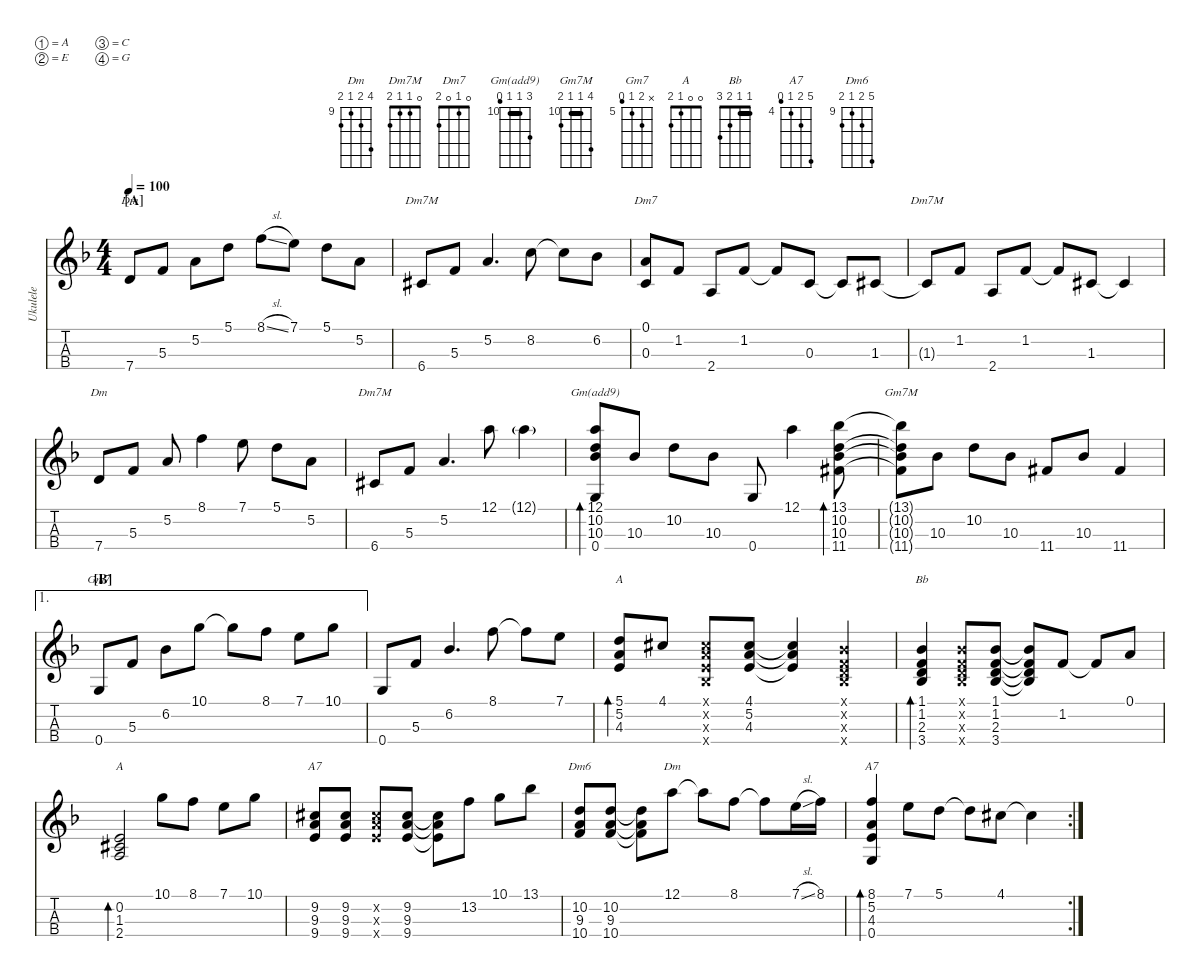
\defaultSystemsLayout 4
\hideDynamics
\bracketExtendMode nobrackets
\otherSystemsTrackNameOrientation horizontal
\defaultBarNumberDisplay Hide
\track ("Ukulele" "Ukulele") {defaultSystemsLayout 4 instrument acousticguitarnylon}
\staff {score tabs}
\tuning (A4 E4 C4 G3)
\displaytranspose 0
\chord ("Dm" 5 5 5 7) {firstfret 5 showfingering false barre (5 5)}
\chord ("Dm7M" 5 5 5 6) {firstfret 5 showfingering false barre (5 5)}
\chord ("Dm7" 0 1 0 2) {showfingering false}
\chord ("Dm7M" 0 1 1 2) {showfingering false}
\chord ("Dm" 8 5 5 7) {firstfret 5 showfingering false barre 5}
\chord ("Gm(add9)" 12 10 10 9) {firstfret 10 showfingering false barre 10}
\chord ("Gm7M" 13 10 10 11) {firstfret 10 barre 10}
\chord ("Gm7" x 6 5 4) {firstfret 5 showfingering false}
\chord ("A" 4 5 4 x) {showfingering false}
\chord ("Bb" 1 1 2 3) {barre 1}
\chord ("A" 0 0 1 2) {showfingering false}
\chord ("A7" 10 9 9 9) {firstfret 9 showfingering false barre (9 9)}
\chord ("Dm6" 13 10 9 10) {firstfret 9 showfingering false}
\chord ("Dm" 12 10 9 10) {firstfret 9 showfingering false}
\chord ("A7" 8 5 4 3) {firstfret 4 showfingering false}
\ts (4 4)
\section ("A" "")
\tempo 100
\clef g2
\ks f
7.4{acc forcenatural}.8{ch "Dm" dy mf instrument acousticguitarnylon beam Up} 5.3{acc forcenatural}.8{beam Up} 5.2{acc forcenatural}.8{beam Down} 5.1{acc forcenatural}.8{beam Down} 8.1{sl acc forcenatural}.8{beam Down} 7.1{acc forcenatural}.8{beam Down} 5.1{acc forcenatural}.8{beam Down} 5.2{acc forcenatural}.8{beam Down} |
6.4{acc #}.8{ch "Dm7M" beam Up} 5.3{acc forcenatural}.8{beam Up} 5.2{acc forcenatural}.4{d beam Up} 8.2{acc forcenatural}.8{beam Down} 8.2{t acc forcenatural}.8{beam Down} 6.2{acc b}.8{beam Down} |
(0.1{acc forcenatural} 0.3{acc forcenatural}).8{ch "Dm7" beam Up} 1.2{acc forcenatural}.8{beam Up} 2.4{acc forcenatural}.8{beam Up} 1.2{acc forcenatural}.8{beam Up} 1.2{t acc forcenatural}.8{beam Up} 0.3{acc forcenatural}.8{beam Up} 0.3{t acc forcenatural}.8{beam Up} 1.3{acc #}.8{beam Up} |
1.3{t acc #}.8{ch "Dm7M" beam Up} 1.2{acc forcenatural}.8{beam Up} 2.4{acc forcenatural}.8{beam Up} 1.2{acc forcenatural}.8{beam Up} 1.2{t acc forcenatural}.8{beam Up} 1.3{acc #}.8{beam Up} 1.3{t acc #}.4{beam Up} |
7.4{acc forcenatural}.8{ch "Dm" beam Up} 5.3{acc forcenatural}.8{beam Up} 5.2{acc forcenatural}.8{beam Up} 8.1{acc forcenatural}.4{beam Down} 7.1{acc forcenatural}.8{beam Down} 5.1{acc forcenatural}.8{beam Down} 5.2{acc forcenatural}.8{beam Down} |
6.4{acc #}.8{ch "Dm7M" beam Up} 5.3{acc forcenatural}.8{beam Up} 5.2{acc forcenatural}.4{d beam Up} 12.1{acc forcenatural}.8{beam Down} 12.1{g acc forcenatural}.4{beam Down} |
(0.4{acc forcenatural} 10.3{acc b} 10.2{acc forcenatural} 12.1{acc forcenatural}).8{bd 61 ch "Gm(add9)" beam Up} 10.3{acc b}.8{beam Up} 10.2{acc forcenatural}.8{beam Down} 10.3{acc b}.8{beam Down} 0.4{acc forcenatural}.8{beam Up} 12.1{acc forcenatural}.4{beam Down} (10.3{acc b} 10.2{acc forcenatural} 13.1{acc b} 11.4{acc #}).8{bd 60 beam Down} |
(11.4{t acc #} 10.3{t acc b} 10.2{t acc forcenatural} 13.1{t acc b}).8{ch "Gm7M" beam Down} 10.3{acc b}.8{beam Down} 10.2{acc forcenatural}.8{beam Down} 10.3{acc b}.8{beam Down} 11.4{acc #}.8{beam Up} 10.3{acc b}.8{beam Up} 11.4{acc #}.4{beam Up} |
\ae 1
\section ("B" "")
0.4{acc forcenatural}.8{ch "Gm7" beam Up} 5.3{acc forcenatural}.8{beam Up} 6.2{acc b}.8{beam Down} 10.1{acc forcenatural}.8{beam Down} 10.1{t acc forcenatural}.8{beam Down} 8.1{acc forcenatural}.8{beam Down} 7.1{acc forcenatural}.8{beam Down} 10.1{acc forcenatural}.8{beam Down} |
0.4{acc forcenatural}.8{beam Up} 5.3{acc forcenatural}.8{beam Up} 6.2{acc b}.4{d beam Up} 8.1{acc forcenatural}.8{beam Down} 8.1{t acc forcenatural}.8{beam Down} 7.1{acc forcenatural}.8{beam Down} |
(5.1{acc forcenatural} 4.3{acc forcenatural} 5.2{acc forcenatural}).8{bd 64 ch "A" beam Up} 4.1{acc #}.8{beam Up} (4.1{x acc #} 5.2{x acc forcenatural} 4.3{x acc forcenatural} 3.4{x acc b}).8{beam Up} (4.3{acc forcenatural} 5.2{acc forcenatural} 4.1{acc #}).8{beam Up} (4.1{t acc #} 5.2{t acc forcenatural} 4.3{t acc forcenatural}).4{beam Up} (3.4{x acc b} 2.3{x acc forcenatural} 1.2{x acc forcenatural} 1.1{x acc b}).4{beam Up} |
(1.2{acc forcenatural} 1.1{acc b} 3.4{acc b} 2.3{acc forcenatural}).4{bd 100 ch "Bb" beam Up} (3.4{x acc b} 2.3{x acc forcenatural} 1.2{x acc forcenatural} 1.1{x acc b}).8{beam Up} (3.4{acc b} 2.3{acc forcenatural} 1.2{acc forcenatural} 1.1{acc b}).8{beam Up} (2.3{t acc forcenatural} 1.2{t acc forcenatural} 1.1{t acc b} 3.4{t acc b}).8{beam Up} 1.2{acc forcenatural}.8{beam Up} 1.2{t acc forcenatural}.8{beam Up} 0.1{acc forcenatural}.8{beam Up} |
(2.4{acc forcenatural} 1.3{acc #} 0.2{acc forcenatural}).2{bd 65 ch "A" beam Up} 10.1{acc forcenatural}.8{beam Down} 8.1{acc forcenatural}.8{beam Down} 7.1{acc forcenatural}.8{beam Down} 10.1{acc forcenatural}.8{beam Down} |
(9.3{acc forcenatural} 9.2{acc #} 9.4{acc forcenatural}).8{ch "A7" beam Up} (9.3{acc forcenatural} 9.2{acc #} 9.4{acc forcenatural}).8{beam Up} (9.4{x acc forcenatural} 9.3{x acc forcenatural} 9.2{x acc #}).8{beam Up} (9.2{acc #} 9.3{acc forcenatural} 9.4{acc forcenatural}).8{beam Up} (9.4{t acc forcenatural} 9.3{t acc forcenatural} 9.2{t acc #}).8{beam Down} 13.2{acc forcenatural}.8{beam Down} 10.1{acc forcenatural}.8{beam Down} 13.1{acc b}.8{beam Down} |
(10.4{acc forcenatural} 9.3{acc forcenatural} 10.2{acc forcenatural}).8{ch "Dm6" beam Up} (9.3{acc forcenatural} 10.2{acc forcenatural} 10.4{acc forcenatural}).8{beam Up} (10.2{t acc forcenatural} 10.4{t acc forcenatural} 9.3{t acc forcenatural}).8{beam Down} 12.1{acc forcenatural}.8{ch "Dm" beam Down} 12.1{t acc forcenatural}.8{beam Down} 8.1{acc forcenatural}.8{beam Down} 8.1{t acc forcenatural}.8{beam Down} 7.1{sl acc forcenatural}.16{beam Down} 8.1{acc forcenatural}.16{beam Down} |
\rc 2
(8.1{acc forcenatural} 5.2{acc forcenatural} 0.4{acc forcenatural} 4.3{acc forcenatural}).4{bd 66 ch "A7" beam Up} 7.1{acc forcenatural}.8{beam Down} 5.1{acc forcenatural}.8{beam Down} 5.1{t acc forcenatural}.8{beam Down} 4.1{acc #}.8{beam Down} 4.1{t acc #}.4{beam Down}
